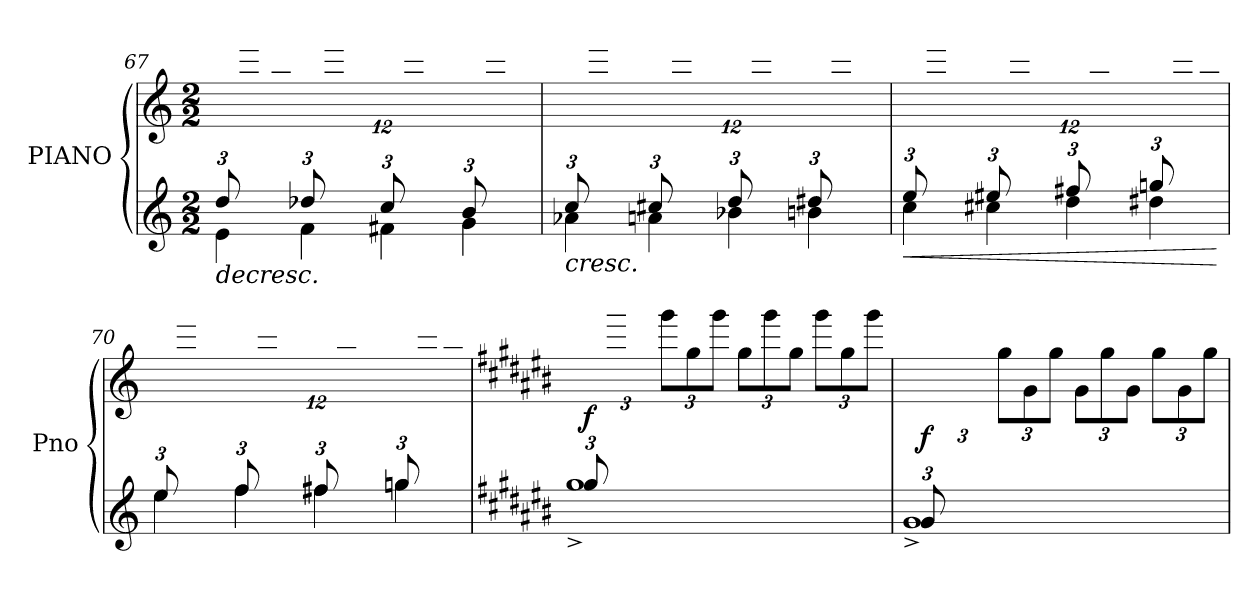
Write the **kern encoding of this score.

**kern	**kern	**dynam
*part1	*part1	*part1
*staff2	*staff1	*staff1/2
*I"PIANO	*	*
*I'Pno	*	*
*clefG2	*clefG2	*
*k[]	*k[]	*
*M2/2	*M2/2	*
*Xbrackettup	*	*
=67	=67	=67
!	!	!LO:HP:b=2
*^	*	*
12dd/L	4e\	12ryy	>
6ryy	.	12ccc\ 12eee\	.
.	.	12aa-X\J	.
12dd-X/L	4f\	12ryy	.
6ryy	.	12bb\ 12eee-X\	.
.	.	12gg\J	.
12cc/L	4f#X\	12ryy	.
6ryy	.	12aa-\ 12ccc\	.
.	.	12een\J	.
12b/L	4g\	12ryy	.
6ryy	.	12aa-\ 12ccc#X\	.
.	.	12ff\J	.
=68	=68	=68	=68
!	!	!	!LO:HP:b=2
12cc/L	4a-X\	12ryy	<
6ryy	.	12cccn\ 12eeen\	.
.	.	12ff#X\J	.
12cc#X/L	4an\	12ryy	.
6ryy	.	12bb\ 12ddd#X\	.
.	.	12gg\J	.
12dd/L	4b-X\	12ryy	.
6ryy	.	12aa-X\ 12ccc\	.
.	.	12ee\J	.
12dd#X/L	4bn\	12ryy	.
6ryy	.	12aan\ 12ccc#X\	.
.	.	12ff#X\J	.
*v	*v	*	*
.	.	]
!!LO:LB:g=z
=69	=69	=69
!	!	!LO:HP:b=2
*^	*	*
12ee/L	4cc\	12ryy	<
6ryy	.	12cccn\ 12eee\	.
.	.	12ff#X\J	.
12ee#X/L	4cc#X\	12ryy	.
6ryy	.	12bb\ 12ddd#X\	.
.	.	12gg\J	.
12ff#X/L	4dd\	12ryy	.
6ryy	.	12bb#X\	.
.	.	12gg#X\J	.
12ggn/L	4dd#X\	12ryy	.
6ryy	.	12ccc#X\	.
.	.	12aa\J	.
*v	*v	*	*
.	.	[
=70	=70	=70
*^	*	*
12ee/L	4ee\	12ryy	.
6ryy	.	12cccn\ 12eee\	.
.	.	12gg#X\J	.
12ff/L	4ff\	12ryy	.
6ryy	.	12bb\ 12ddd#X\	.
.	.	12ggn\J	.
12ff#X/L	4ff#X\	12ryy	.
6ryy	.	12bb#X\	.
.	.	12gg#X\J	.
12ggn/L	4ggn\	12ryy	.
6ryy	.	12ccc#X\	.
.	.	12aa\J	.
*v	*v	*	*
.	.	[
=71	=71	=71
*k[f#c#g#d#a#e#b#]	*k[f#c#g#d#a#e#b#]	*
*^	*	*
!	!	!	!LO:DY:b
(>12gg#/L	1gg#^<	12ryy	f
12%11ryy	.	12ggg#\	.
.	.	12gg#\J	.
*	*	*Xbrackettup	*
.	.	12ggg#\L	.
.	.	12gg#\	.
.	.	12ggg#\J	.
.	.	12gg#\L	.
.	.	12ggg#\	.
.	.	12gg#\J	.
.	.	12ggg#\L	.
.	.	12gg#\	.
.	.	12ggg#\J)	.
!!LO:LB:g=z
=72	=72	=72	=72
!	!	!	!LO:DY:b
(>12g#/L	1g#^	12ryy	f
12%11ryy	.	12gg#\	.
.	.	12g#\J	.
.	.	12gg#\L	.
.	.	12g#\	.
.	.	12gg#\J	.
.	.	12g#\L	.
.	.	12gg#\	.
.	.	12g#\J	.
.	.	12gg#\L	.
.	.	12g#\	.
.	.	12gg#\J)	.
*v	*v	*	*
=	=	=
*-	*-	*-
